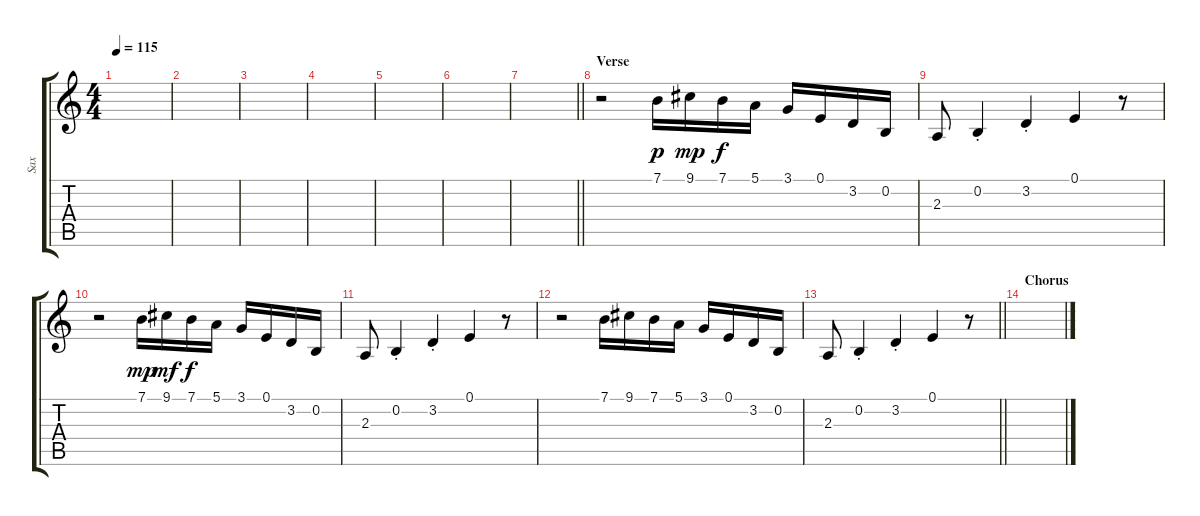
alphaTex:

\track ("Sax" "Sax") {instrument baritonesax}
\staff {score tabs}
\tuning (E4 B3 G3 D3 A2 E2) {hide}
\ts (4 4)
\tempo 115
\clef g2
\ks c
|
|
|
|
|
|
\barLineRight lightlight
|
\section ("" "Verse")
r.2 7.1.16{dy p} 9.1.16{dy mp} 7.1.16{dy f} 5.1.16 3.1.16 0.1.16 3.2.16 0.2.16 |
2.3.8 0.2{st}.4 3.2{st}.4 0.1.4 r.8 |
r.2 7.1.16{dy mp} 9.1.16{dy mf} 7.1.16{dy f} 5.1.16 3.1.16 0.1.16 3.2.16 0.2.16 |
2.3.8 0.2{st}.4 3.2{st}.4 0.1.4 r.8 |
r.2 7.1.16 9.1.16 7.1.16 5.1.16 3.1.16 0.1.16 3.2.16 0.2.16 |
\barLineRight lightlight
2.3.8 0.2{st}.4 3.2{st}.4 0.1.4 r.8 |
\section ("" "Chorus")
